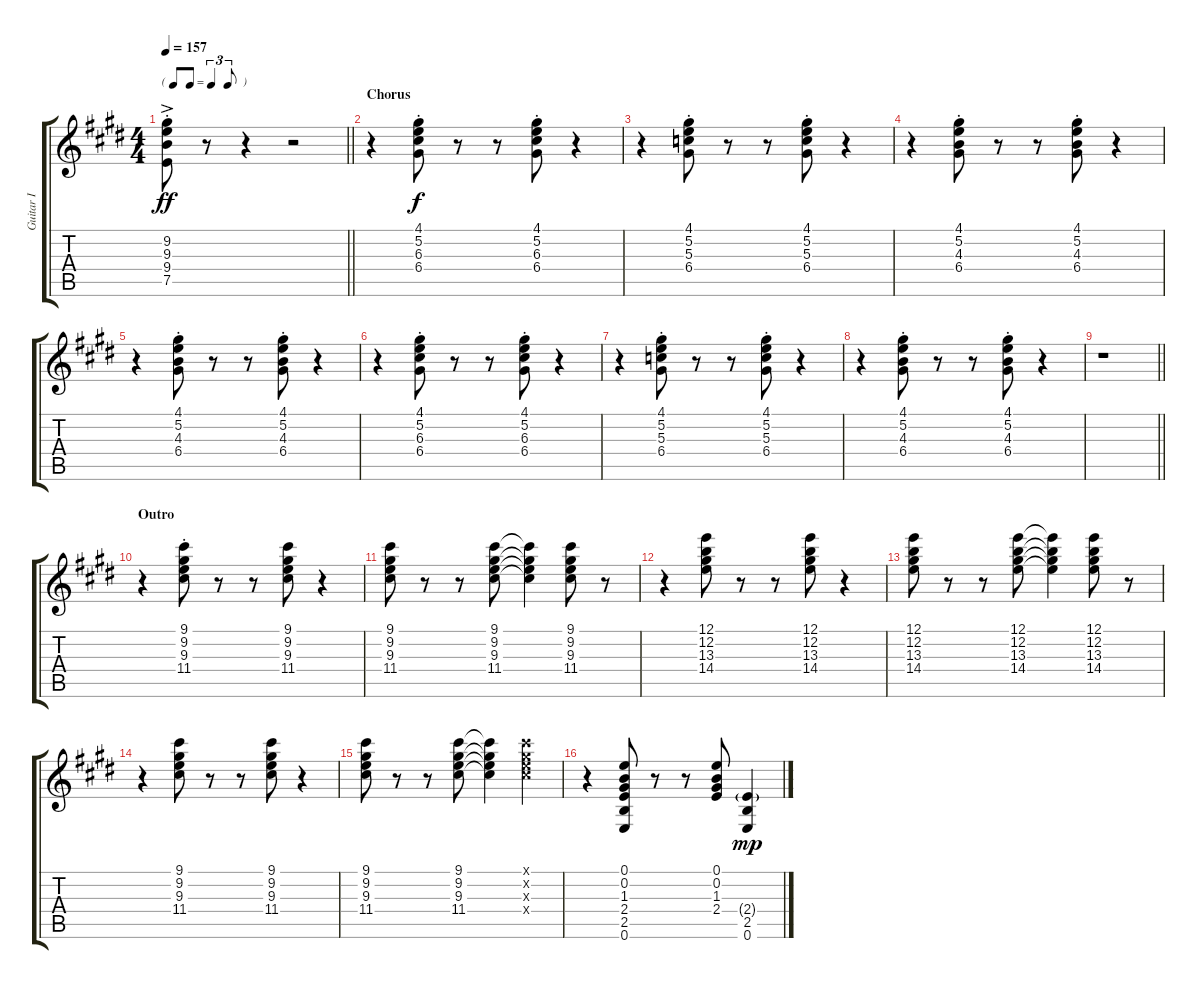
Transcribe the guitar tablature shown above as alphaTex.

\track ("Guitar I" "Guitar I") {instrument electricguitarclean}
\staff {score tabs}
\tuning (E4 B3 G3 D3 A2 E2) {hide}
\ts (4 4)
\tf triplet8th
\tempo 157
\clef g2
\barLineRight lightlight
\ks e
(9.2{ac st} 9.3{ac st} 9.4{ac st} 7.5{ac st}).8{dy ff} r.8 r.4 r.2 |
\section ("" "Chorus")
r.4 (4.1{st} 5.2{st} 6.3{st} 6.4{st}).8{dy f} r.8 r.8 (4.1{st} 5.2{st} 6.3{st} 6.4{st}).8 r.4 |
r.4 (4.1{st} 5.2{st} 5.3{st} 6.4{st}).8 r.8 r.8 (4.1{st} 5.2{st} 5.3{st} 6.4{st}).8 r.4 |
r.4 (4.1{st} 5.2{st} 4.3{st} 6.4{st}).8 r.8 r.8 (4.1{st} 5.2{st} 4.3{st} 6.4{st}).8 r.4 |
r.4 (4.1{st} 5.2{st} 4.3{st} 6.4{st}).8 r.8 r.8 (4.1{st} 5.2{st} 4.3{st} 6.4{st}).8 r.4 |
r.4 (4.1{st} 5.2{st} 6.3{st} 6.4{st}).8 r.8 r.8 (4.1{st} 5.2{st} 6.3{st} 6.4{st}).8 r.4 |
r.4 (4.1{st} 5.2{st} 5.3{st} 6.4{st}).8 r.8 r.8 (4.1{st} 5.2{st} 5.3{st} 6.4{st}).8 r.4 |
r.4 (4.1{st} 5.2{st} 4.3{st} 6.4{st}).8 r.8 r.8 (4.1{st} 5.2{st} 4.3{st} 6.4{st}).8 r.4 |
\barLineRight lightlight
r.1 |
\section ("" "Outro")
r.4 (9.1{st} 9.2{st} 9.3{st} 11.4{st}).8 r.8 r.8 (9.1 9.2 9.3 11.4).8 r.4 |
(9.1 9.2 9.3 11.4).8 r.8 r.8 (9.1 9.2 9.3 11.4).8 (9.1{t} 9.2{t} 9.3{t} 11.4{t}).4 (9.1 9.2 9.3 11.4).8 r.8 |
r.4 (12.1 12.2 13.3 14.4).8 r.8 r.8 (12.1 12.2 13.3 14.4).8 r.4 |
(12.1 12.2 13.3 14.4).8 r.8 r.8 (12.1 12.2 13.3 14.4).8 (12.1{t} 12.2{t} 13.3{t} 14.4{t}).4 (12.1 12.2 13.3 14.4).8 r.8 |
r.4 (9.1 9.2 9.3 11.4).8 r.8 r.8 (9.1 9.2 9.3 11.4).8 r.4 |
(9.1 9.2 9.3 11.4).8 r.8 r.8 (9.1 9.2 9.3 11.4).8 (9.1{t} 9.2{t} 9.3{t} 11.4{t}).4 (9.1{x} 9.2{x} 9.3{x} 11.4{x}).4 |
r.4 (0.1 0.2 1.3 2.4 2.5 0.6).8 r.8 r.8 (0.1 0.2 1.3 2.4).8 (2.4{g} 2.5 0.6).4{dy mp}
